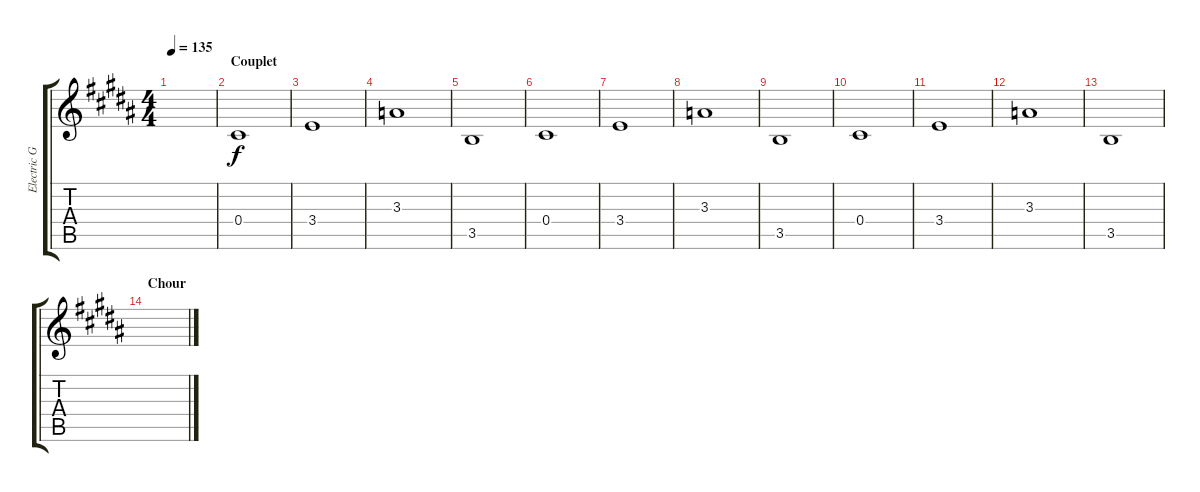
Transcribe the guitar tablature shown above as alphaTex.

\track ("Electric Guitar" "Electric G") {instrument electricguitarclean}
\staff {score tabs}
\tuning (Eb4 Bb3 Gb3 Db3 Ab2 Db2) {hide}
\ts (4 4)
\tempo 135
\clef g2
\ks b
|
\section ("" "Couplet")
0.4.1 |
3.4.1 |
3.3.1 |
3.5.1 |
0.4.1 |
3.4.1 |
3.3.1 |
3.5.1 |
0.4.1 |
3.4.1 |
3.3.1 |
3.5.1 |
\section ("" "Chour")
